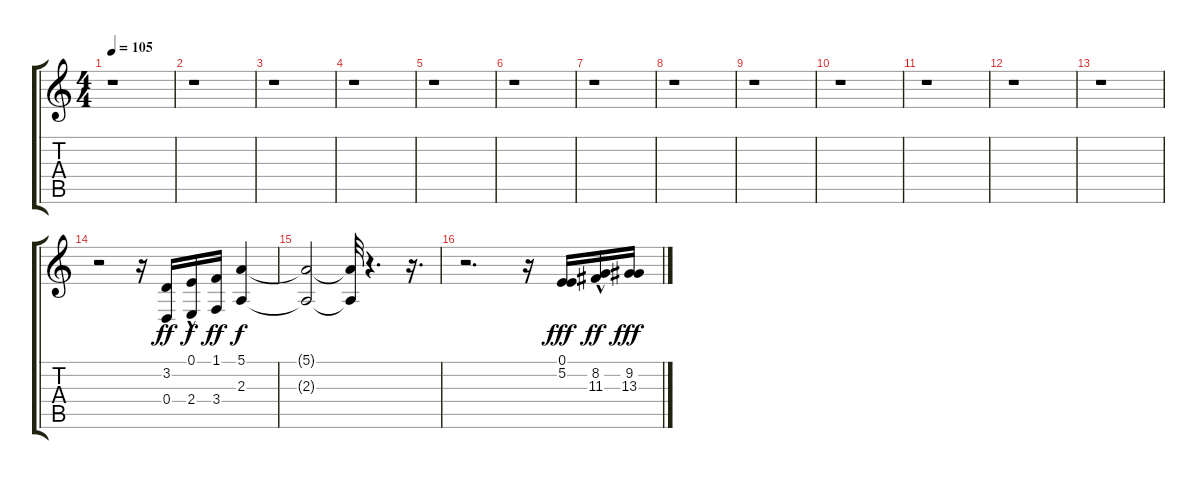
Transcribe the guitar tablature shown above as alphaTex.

\track "" {instrument brasssection}
\staff {score tabs}
\tuning (E4 B3 G3 D3 A2 E2) {hide}
\ts (4 4)
\tempo 105
\clef g2
\ks c
r.1{dy f} |
r.1 |
r.1 |
r.1 |
r.1 |
r.1 |
r.1 |
r.1 |
r.1 |
r.1 |
r.1 |
r.1 |
r.1 |
r.2 r.16 (3.2 0.4).16{dy ff} (0.1{hac} 2.4).16{dy f} (1.1 3.4).16{dy ff} (5.1 2.3).4{dy f} |
(5.1{t} 2.3{t}).2 (5.1{t} 2.3{t}).32 r.4{d} r.16{d} |
r.2{d} r.16 (0.1 5.2).16{dy fff} (8.2{hac} 11.3).16{dy ff} (9.2 13.3).16{dy fff}
